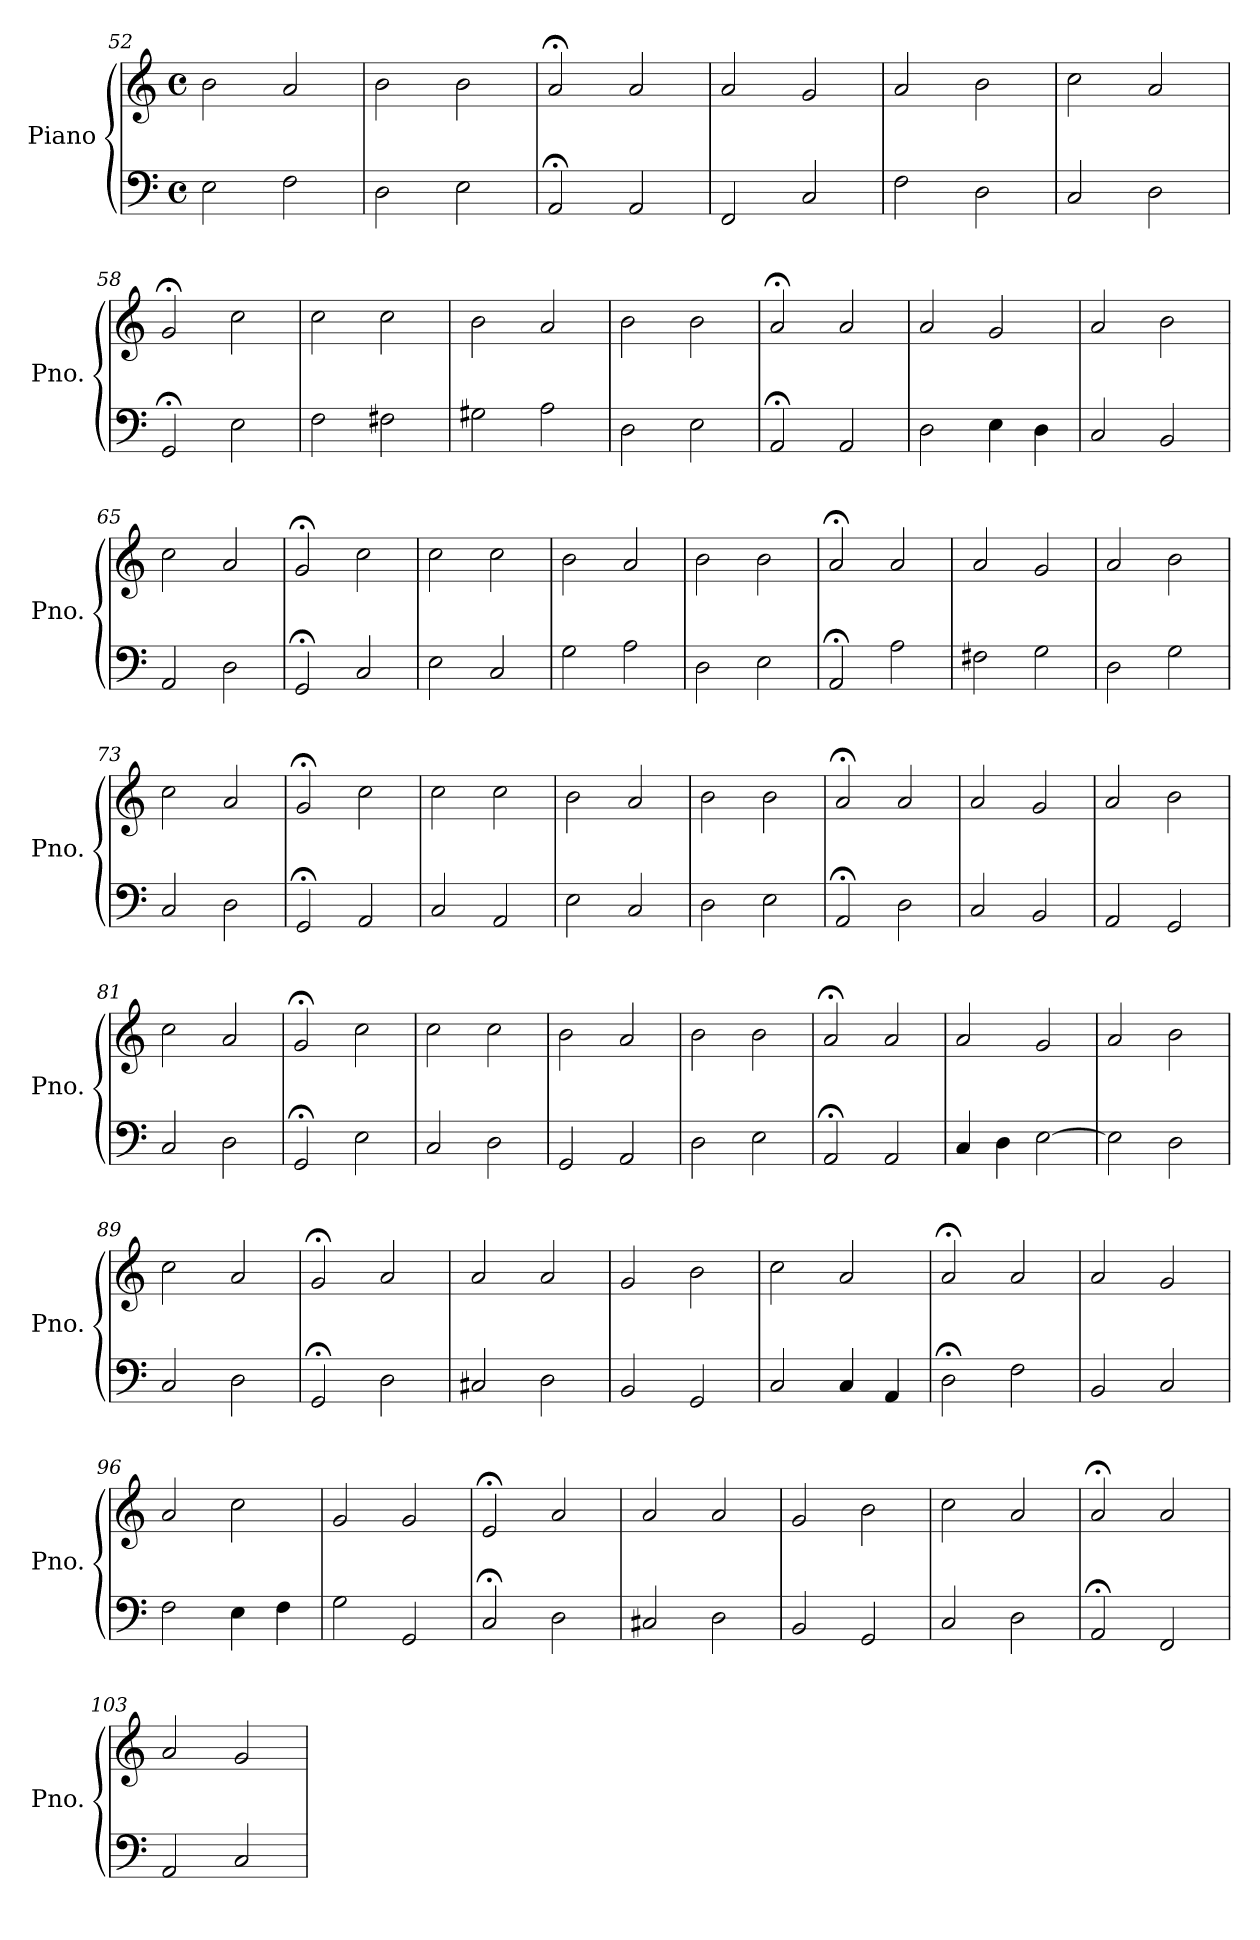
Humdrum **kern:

**kern	**kern
*part1	*part1
*staff2	*staff1
*I"Piano	*
*I'Pno.	*
*clefF4	*clefG2
*k[]	*k[]
*M4/4	*M4/4
*met(c)	*met(c)
=52	=52
2E\	2b\
2F\	2a/
=53	=53
2D\	2b\
2E\	2b\
=54	=54
2AA;</	2a;</
2AA/	2a/
=55	=55
2FF/	2a/
2C/	2g/
=56	=56
2F\	2a/
2D\	2b\
=57	=57
2C/	2cc\
2D\	2a/
=58	=58
2GG;</	2g;</
2E\	2cc\
!!LO:LB:g=z
=59	=59
2F\	2cc\
2F#X\	2cc\
=60	=60
2G#X\	2b\
2A\	2a/
=61	=61
2D\	2b\
2E\	2b\
=62	=62
2AA;</	2a;</
2AA/	2a/
=63	=63
2D\	2a/
4E\	2g/
4D\	.
=64	=64
2C/	2a/
2BB/	2b\
=65	=65
2AA/	2cc\
2D\	2a/
=66	=66
2GG;</	2g;</
2C/	2cc\
=67	=67
2E\	2cc\
2C/	2cc\
=68	=68
2G\	2b\
2A\	2a/
=69	=69
2D\	2b\
2E\	2b\
!!LO:PB:g=z
=70	=70
2AA;</	2a;</
2A\	2a/
=71	=71
2F#X\	2a/
2G\	2g/
=72	=72
2D\	2a/
2G\	2b\
=73	=73
2C/	2cc\
2D\	2a/
=74	=74
2GG;</	2g;</
2AA/	2cc\
=75	=75
2C/	2cc\
2AA/	2cc\
=76	=76
2E\	2b\
2C/	2a/
=77	=77
2D\	2b\
2E\	2b\
=78	=78
2AA;</	2a;</
2D\	2a/
=79	=79
2C/	2a/
2BB/	2g/
=80	=80
2AA/	2a/
2GG/	2b\
=81	=81
2C/	2cc\
2D\	2a/
=82	=82
2GG;</	2g;</
2E\	2cc\
!!LO:LB:g=z
=83	=83
2C/	2cc\
2D\	2cc\
=84	=84
2GG/	2b\
2AA/	2a/
=85	=85
2D\	2b\
2E\	2b\
=86	=86
2AA;</	2a;</
2AA/	2a/
=87	=87
4C/	2a/
4D\	.
[2E\	2g/
=88	=88
2E\]	2a/
2D\	2b\
=89	=89
2C/	2cc\
2D\	2a/
=90	=90
2GG;</	2g;</
2D\	2a/
=91	=91
2C#X/	2a/
2D\	2a/
=92	=92
2BB/	2g/
2GG/	2b\
=93	=93
2C/	2cc\
4C/	2a/
4AA/	.
!!LO:LB:g=z
=94	=94
2D;<\	2a;</
2F\	2a/
=95	=95
2BB/	2a/
2C/	2g/
=96	=96
2F\	2a/
4E\	2cc\
4F\	.
=97	=97
2G\	2g/
2GG/	2g/
=98	=98
2C;</	2e;</
2D\	2a/
=99	=99
2C#X/	2a/
2D\	2a/
=100	=100
2BB/	2g/
2GG/	2b\
=101	=101
2C/	2cc\
2D\	2a/
=102	=102
2AA;</	2a;</
2FF/	2a/
=103	=103
2AA/	2a/
2C/	2g/
=	=
*-	*-
